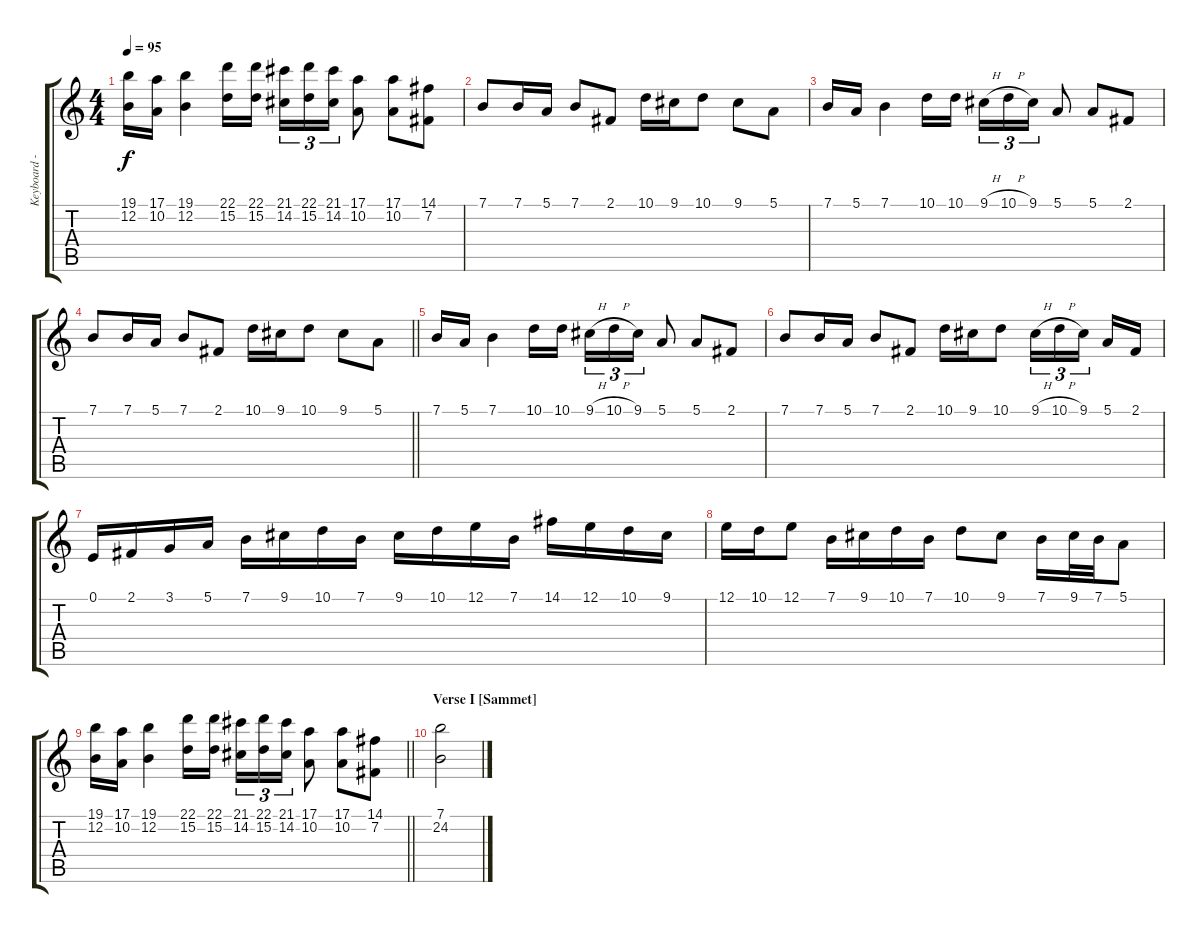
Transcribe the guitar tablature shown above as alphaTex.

\track ("Keyboard - Lead (Miro)" "Keyboard -") {instrument flute}
\staff {score tabs}
\tuning (E4 B3 G3 D3 A2 E2) {hide}
\ts (4 4)
\tempo 95
\clef g2
\ks c
(19.1 12.2).16{dy f} (17.1 10.2).16 (19.1 12.2).4 (22.1 15.2).16 (22.1 15.2).16 (21.1 14.2).16{tu (3 2)} (22.1 15.2).16{tu (3 2)} (21.1 14.2).16{tu (3 2)} (17.1 10.2).8 (17.1 10.2).8 (14.1 7.2).8 |
7.1.8 7.1.16 5.1.16 7.1.8 2.1.8 10.1.16 9.1.16 10.1.8 9.1.8 5.1.8 |
7.1.16 5.1.16 7.1.4 10.1.16 10.1.16 9.1{h}.16{tu (3 2)} 10.1{h}.16{tu (3 2)} 9.1.16{tu (3 2)} 5.1.8 5.1.8 2.1.8 |
\barLineRight lightlight
7.1.8 7.1.16 5.1.16 7.1.8 2.1.8 10.1.16 9.1.16 10.1.8 9.1.8 5.1.8 |
7.1.16 5.1.16 7.1.4 10.1.16 10.1.16 9.1{h}.16{tu (3 2)} 10.1{h}.16{tu (3 2)} 9.1.16{tu (3 2)} 5.1.8 5.1.8 2.1.8 |
7.1.8 7.1.16 5.1.16 7.1.8 2.1.8 10.1.16 9.1.16 10.1.8 9.1{h}.16{tu (3 2)} 10.1{h}.16{tu (3 2)} 9.1.16{tu (3 2) beam splitsecondary} 5.1.16 2.1.16 |
0.1.16 2.1.16 3.1.16 5.1.16 7.1.16 9.1.16 10.1.16 7.1.16 9.1.16 10.1.16 12.1.16 7.1.16 14.1.16 12.1.16 10.1.16 9.1.16 |
12.1.16 10.1.16 12.1.8 7.1.16 9.1.16 10.1.16 7.1.16 10.1.8 9.1.8 7.1.16 9.1.32 7.1.32 5.1.8 |
\barLineRight lightlight
(19.1 12.2).16 (17.1 10.2).16 (19.1 12.2).4 (22.1 15.2).16 (22.1 15.2).16 (21.1 14.2).16{tu (3 2)} (22.1 15.2).16{tu (3 2)} (21.1 14.2).16{tu (3 2)} (17.1 10.2).8 (17.1 10.2).8 (14.1 7.2).8 |
\section ("" "Verse I [Sammet]")
(7.1 24.2).2
